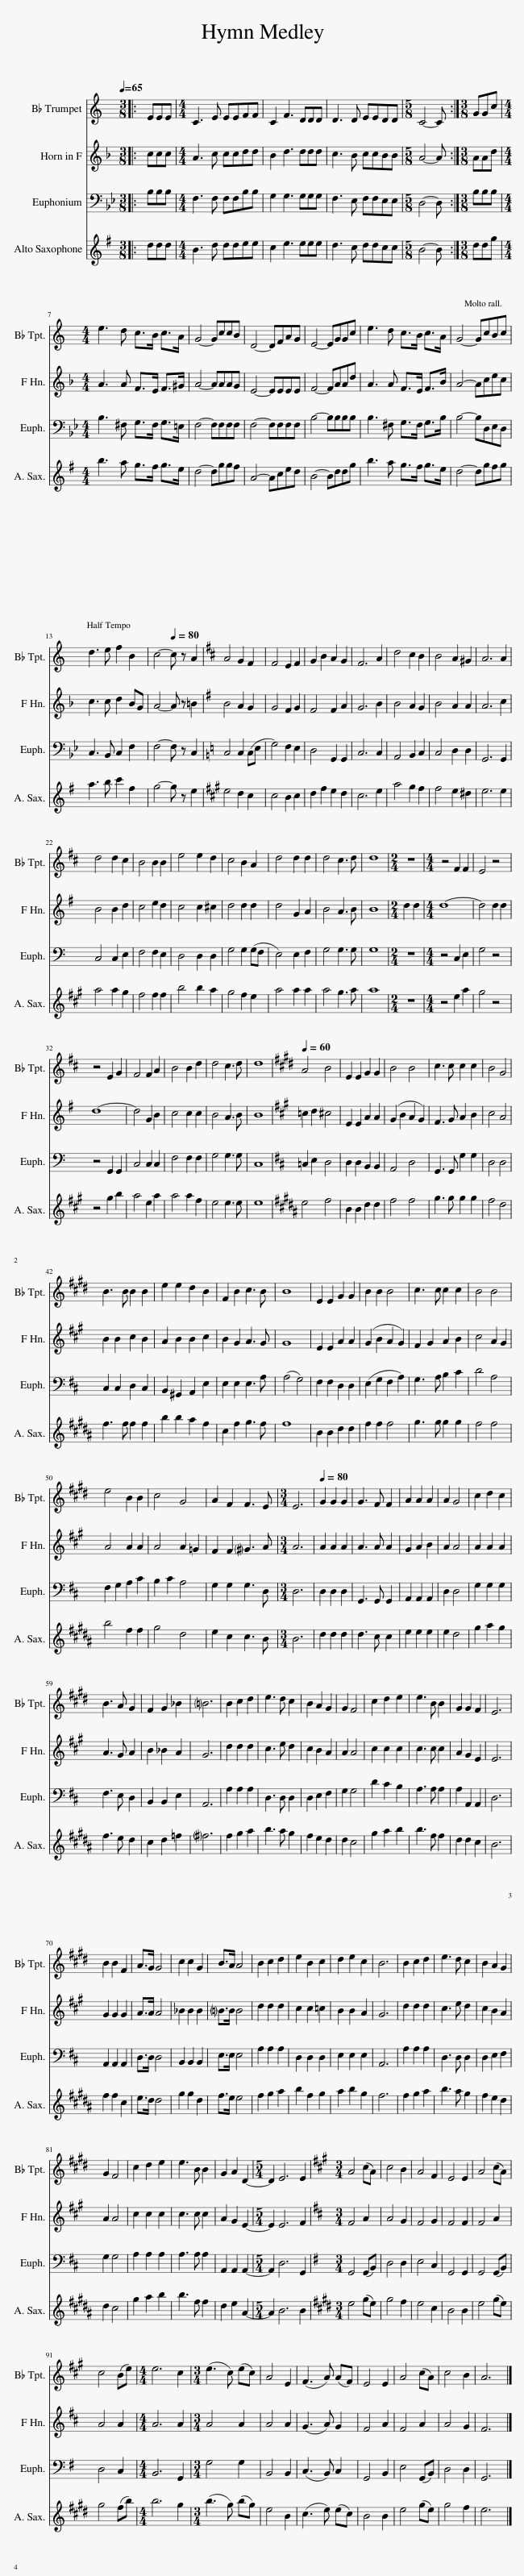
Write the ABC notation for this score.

X:1
%%score 1 2 3 4
L:1/8
Q:1/4=65
M:3/8
I:linebreak $
K:Bb
V:1 treble transpose=-2
V:2 treble transpose=-7
V:3 bass
V:4 treble transpose=-9
V:1
[K:C]|: EEE |[M:4/4] C3 E EEFF | C2 F3 DDD | D3 D EEDD |[M:5/8] C4- C :| %5
[M:3/8] GGc |$[M:4/4] e3 d c>B c>A | G4- GccB | D4- DFAG | E4- EGGc | %10
 e3 d c>B c>A | G4- GcBc |$[Q:1/4=35] d3 e f2 B2 | c4-[Q:1/4=80] c z A2 |[K:D] A4 G2 F2 | %15
 F4 E2 F2 | G2 B2 A2 G2 | F6 A2 | d4 c2 B2 | B4 A2 ^G2 | %20
 A6 A2 |$ d4 d2 c2 | B4 B2 B2 | e4 e2 d2 | c4 B2 A2 | %25
 d4 d2 d2 | d4 c3 d | d8 |[M:2/4] z4 |[M:4/4] z4 F2 F2 | %30
 E4 z4 |$ z4 E2 G2 | F4 F2 A2 | B4 B2 d2 | d4 c3 d | %35
 d8 |[K:E][Q:1/4=60] A4 B4 | E2 E2 G2 G2 | B4 B4 | c3 c c2 c2 | %40
 B4 G4 |$ B3 B B2 B2 | e2 e2 d2 B2 | F2 B2 c3 B | B8 | %45
 E2 E2 G2 G2 | B2 B2 B4 | c3 c c2 c2 | B4 B4 |$ e4 B2 B2 | %50
 c4 G4 | A2 F2 F3 E |[M:3/4] E6 |[Q:1/4=80] G2 G2 G2 | G3 F F2 | %55
 A2 A2 A2 | A2 G4 | c2 d2 c2 |$ B3 A G2 | F2 G2 _B2 | %60
 !courtesy!=B6 | B2 c2 d2 | e3 d c2 | B2 A2 G2 | G2 F4 | %65
 c2 d2 e2 | e3 B B2 | G2 G2 F2 | E6 |$ B2 B2 F2 | %70
 A>G G4 | c2 c2 G2 | B>A A4 | B2 c2 d2 | e2 B2 c2 | %75
 d2 e2 c2 | B6 | B2 c2 d2 | e3 d c2 | B2 A2 G2 |$ %80
 G2 F4 | c2 d2 e2 | e3 B B2 | G2 A2 D2- |[M:5/4] D2 E6 E2 | %85
[K:A][M:3/4] A4 (cA) | c4 B2 | A4 F2 | E4 E2 | A4 (cA) |$ %90
 c4 (Be) |[M:4/4] e6 c2 |[M:3/4] (e3 c) (ec) | A4 E2 | (F3 A) (AF) | %95
 E4 E2 | A4 (cA) | c4 B2 | A6 |] %99
V:2
[K:F]|: ccc |[M:4/4] A3 c ccdd | B2 d3 ddd | c3 B ccBB |[M:5/8] A4- A :| %5
[M:3/8] AAd |$[M:4/4] A3 A F>E F>^G | A4- AAAG | E4- EEEE | F4- FAAd | %10
 A3 A F>E F>B | A4- Acec |$ c3 c d2 BG | A4- A z =B2 |[K:G] B4 A2 G2 | %15
 G4 F2 G2 | F4 F2 A2 | G6 B2 | B4 A2 G2 | B4 A2 A2 | %20
 A6 c2 |$ B4 B2 d2 | c4 e2 d2 | c4 c2 ^c2 | d4 d2 d2 | %25
 d4 G2 A2 | B4 A3 B | B8 |[M:2/4] d2 d2 |[M:4/4] d8- | %30
 d4 d2 d2 |$ d8- | d4 G2 B2 | c4 c2 c2 | B4 A3 B | %35
 B8 |[K:A] =c2 d2 ^c4 | E2 E2 A2 A2 | (G2 B2 A2 G2) | F3 G A2 B2 | %40
 c4 A4 |$ B2 B2 c2 B2 | A2 B2 B2 c2 | B2 G2 A3 G | G8 | %45
 E2 E2 A2 A2 | (G2 B2 A2 G2) | F2 G2 A2 B2 | c4 A2 G2 |$ A4 A2 A2 | %50
 A4 A2 =G2 | F2 F2 !courtesy!^G3 A |[M:3/4] A6 | A2 A2 A2 | A3 A A2 | %55
 G2 A2 B2 | A2 A4 | A2 A2 A2 |$ A3 G A2 | B2 _B2 A2 | %60
 G6 | d2 d2 d2 | c3 e d2 | c2 B2 A2 | A2 A4 | %65
 c2 c2 c2 | c3 c c2 | A2 G2 E2 | E6 |$ G2 G2 G2 | %70
 A>A A4 | _B2 B2 B2 | !courtesy!=B>B B4 | d2 d2 d2 | c2 c2 =c2 | %75
 B2 B2 A2 | G6 | d2 d2 d2 | c3 e d2 | c2 B2 A2 |$ %80
 A2 A4 | c2 c2 c2 | c3 c c2 | A2 G2 E2- |[M:5/4] E2 E6 F2 | %85
[K:D][M:3/4] F4 A2 | A4 G2 | F4 G2 | F4 F2 | F4 A2 |$ %90
 A4 A2 |[M:4/4] A6 A2 |[M:3/4] A4 A2 | A4 A2 | (G3 A) G2 | %95
 F4 A2 | F4 A2 | A4 G2 | F6 |] %99
V:3
|: B,B,B, |[M:4/4] F,3 F, F,F,B,B, | G,2 G,3 G,G,G, | F,3 E, F,F,E,E, |[M:5/8] D,4- D, :| %5
[M:3/8] B,B,B, |$[M:4/4] B,3 ^F, G,>F, G,>=E, | F,4- F,F,F,F, | F,4- F,F,F,F, | B,4- B,B,B,B, | %10
 B,3 ^F, G,>F, G,>B, | B,4- B,D,E,D, |$ C,3 B,, C,2 F,2 | F,4- F, z C,2 |[K:C] C,4 C,2 (C,E, | %15
 G,4) F,2 E,2 | D,4 G,,2 G,,2 | C,6 C,2 | A,,4 B,,2 C,2 | C,4 D,2 D,2 | %20
 G,,6 G,,2 |$ C,4 C,2 E,2 | F,4 F,2 E,2 | D,4 D,2 D,2 | G,4 G,2 (G,F, | %25
 E,4) E,2 F,2 | G,4 G,3 G, | G,8 |[M:2/4] z4 |[M:4/4] z4 C,2 E,2 | %30
 G,4 z4 |$ z4 G,,2 G,,2 | C,4 C,2 C,2 | F,4 F,2 F,2 | G,4 G,3 G, | %35
 C,8 |[K:D] =C,2 E,2 D,4 | D,2 D,2 B,,2 B,,2 | A,,4 D,4 | G,,3 G,, G,2 G,2 | %40
 D,4 D,4 |$ C,2 C,2 D,2 C,2 | B,,2 ^G,,2 A,,2 E,2 | E,2 E,2 E,3 A, | (A,4 G,4) | %45
 F,2 F,2 D,2 D,2 | (E,2 G,2 F,2 A,2) | G,3 A, B,2 C2 | D4 A,4 |$ F,2 G,2 A,2 C2 | %50
 B,2 C2 A,4 | G,2 G,2 G,3 D, |[M:3/4] D,6 | D,2 D,2 D,2 | G,,3 G,, G,,2 | %55
 A,,2 A,,2 A,,2 | D,2 D,4 | G,2 G,2 G,2 |$ F,3 E, D,2 | B,,2 B,,2 E,2 | %60
 A,,6 | A,2 A,2 A,2 | D,3 D, D,2 | D,2 E,2 F,2 | G,2 G,4 | %65
 D2 C2 B,2 | A,3 A, A,2 | A,2 A,,2 A,,2 | D,6 |$ A,,2 A,,2 A,,2 | %70
 D,>D, D,4 | B,,2 B,,2 B,,2 | E,>E, E,4 | A,2 A,2 A,2 | D,2 D,2 D,2 | %75
 E,2 E,2 E,2 | A,,6 | A,2 A,2 A,2 | D,3 D, D,2 | D,2 E,2 F,2 |$ %80
 G,2 G,4 | A,2 A,2 A,2 | A,3 A, A,2 | A,,2 A,,2 A,,2- |[M:5/4] A,,2 D,6 G,,2 | %85
[K:G][M:3/4] G,,4 (G,,B,,) | D,4 D,2 | E,4 C,2 | G,,4 G,,2 | G,,4 (G,,B,,) |$ %90
 D,4 C,2 |[M:4/4] B,,6 G,,2 |[M:3/4] G,4 G,2 | B,,4 B,,2 | (C,3 B,,) C,2 | %95
 G,,4 B,,2 | E,4 (G,,B,,) | D,4 D,2 | G,,6 |] %99
V:4
[K:G]|: ddd |[M:4/4] B3 d ddee | c2 e3 eee | d3 c ddcc |[M:5/8] B4- B :| %5
[M:3/8] ddg |$[M:4/4] b3 a g>f g>e | d4- dggf | A4- Aced | B4- Bddg | %10
 b3 a g>f g>e | d4- dgfg |$ a3 b c'2 f2 | g4- g z e2 |[K:A] e4 d2 c2 | %15
 c4 B2 c2 | d2 f2 e2 d2 | c6 e2 | a4 g2 f2 | f4 e2 ^d2 | %20
 e6 e2 |$ a4 a2 g2 | f4 f2 f2 | b4 b2 a2 | g4 f2 e2 | %25
 a4 a2 a2 | a4 g3 a | a8 |[M:2/4] z4 |[M:4/4] z4 e2 a2 | %30
 g4 z4 |$ z4 g2 b2 | a4 e2 a2 | a4 a2 f2 | e4 e3 e | %35
 e8 |[K:B] e4 f4 | B2 B2 d2 d2 | f4 f4 | g3 g g2 g2 | %40
 f4 d4 |$ f3 f f2 f2 | b2 b2 a2 f2 | c2 f2 g3 f | f8 | %45
 B2 B2 d2 d2 | f2 f2 f4 | g3 g g2 g2 | f4 f4 |$ b4 f2 f2 | %50
 g4 d4 | e2 c2 c3 B |[M:3/4] B6 | d2 d2 d2 | d3 c c2 | %55
 e2 e2 e2 | e2 d4 | g2 a2 g2 |$ f3 e d2 | c2 d2 =f2 | %60
 !courtesy!^f6 | f2 g2 a2 | b3 a g2 | f2 e2 d2 | d2 c4 | %65
 g2 a2 b2 | b3 f f2 | d2 d2 c2 | B6 |$ f2 f2 c2 | %70
 e>d d4 | g2 g2 d2 | f>e e4 | f2 g2 a2 | b2 f2 g2 | %75
 a2 b2 g2 | f6 | f2 g2 a2 | b3 a g2 | f2 e2 d2 |$ %80
 d2 c4 | g2 a2 b2 | b3 f f2 | d2 e2 A2- |[M:5/4] A2 B6 B2 | %85
[K:E][M:3/4] e4 (ge) | g4 f2 | e4 c2 | B4 B2 | e4 (ge) |$ %90
 g4 (fb) |[M:4/4] b6 g2 |[M:3/4] (b3 g) (bg) | e4 B2 | (c3 e) (ec) | %95
 B4 B2 | e4 (ge) | g4 f2 | e6 |] %99
